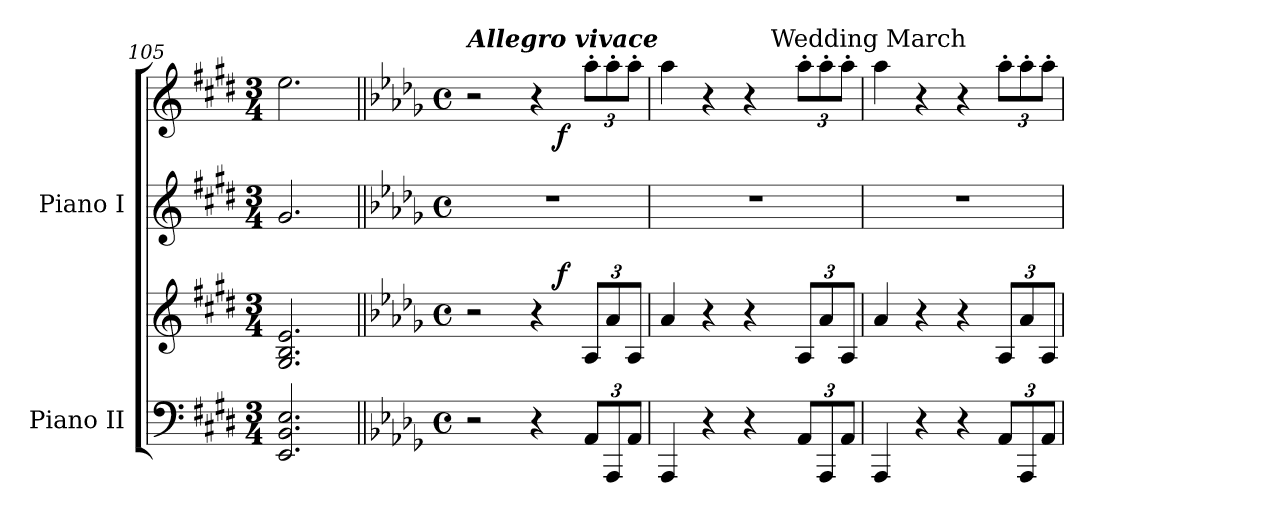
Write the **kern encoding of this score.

**kern	**kern	**dynam	**kern	**kern	**dynam
*part2	*part2	*part2	*part1	*part1	*part1
*staff4	*staff3	*staff3/4	*staff2	*staff1	*staff1/2
*I"Piano II	*	*	*I"Piano I	*	*
*I'Pno. II	*	*	*I'Pno. I	*	*
!!LO:LB:g=z
*clefF4	*clefG2	*	*clefG2	*clefG2	*
*k[f#c#g#d#]	*k[f#c#g#d#]	*	*k[f#c#g#d#]	*k[f#c#g#d#]	*
*M3/4	*M3/4	*	*M3/4	*M3/4	*
*MM48	*MM48	*	*MM48	*MM48	*
=105	=105	=105	=105	=105	=105
2.EE/ 2.BB/ 2.E/	2.G#/ 2.B/ 2.e/	.	2.g#/	2.ee\	.
!!LO:PB:g=z
=106||	=106||	=106||	=106||	=106||	=106||
*k[b-e-a-d-g-]	*k[b-e-a-d-g-]	*	*k[b-e-a-d-g-]	*k[b-e-a-d-g-]	*
*M4/4	*M4/4	*	*M4/4	*M4/4	*
*met(c)	*met(c)	*	*met(c)	*met(c)	*
*	*^	*	*	*^	*
!	!	!	!	!	!LO:TX:a:Bi:t=Allegro vivace	!	!
2r	2r	2ryy	.	1r	2r	2ryy	.
4r	4r	8ryy	.	.	4r	8ryy	.
!	!	!	!LO:DY:a	!	!	!	!LO:DY:b
.	.	4.ryy	f	.	.	4.ryy	f
*Xbrackettup	*Xbrackettup	*	*	*	*Xbrackettup	*	*
12AA-/L	12A-/L	.	.	.	12aa-'\L	.	.
12AAA-/	12a-/	.	.	.	12aa-'\	.	.
12AA-/J	12A-/J	.	.	.	12aa-'\J	.	.
*	*v	*v	*	*	*	*	*
=107	=107	=107	=107	=107	=107	=107
4AAA-/	4a-/	.	1r	4aa-\	2ryy	.
4r	4r	.	.	4r	.	.
4r	4r	.	.	4r	8ryy	.
!	!	!	!	!	!LO:TX:a:t=Wedding March	!
.	.	.	.	.	4.ryy	.
12AA-/L	12A-/L	.	.	12aa-'\L	.	.
12AAA-/	12a-/	.	.	12aa-'\	.	.
12AA-/J	12A-/J	.	.	12aa-'\J	.	.
*	*	*	*	*v	*v	*
=108	=108	=108	=108	=108	=108
4AAA-/	4a-/	.	1r	4aa-\	.
4r	4r	.	.	4r	.
4r	4r	.	.	4r	.
12AA-/L	12A-/L	.	.	12aa-'\L	.
12AAA-/	12a-/	.	.	12aa-'\	.
12AA-/J	12A-/J	.	.	12aa-'\J	.
=	=	=	=	=	=
*-	*-	*-	*-	*-	*-
